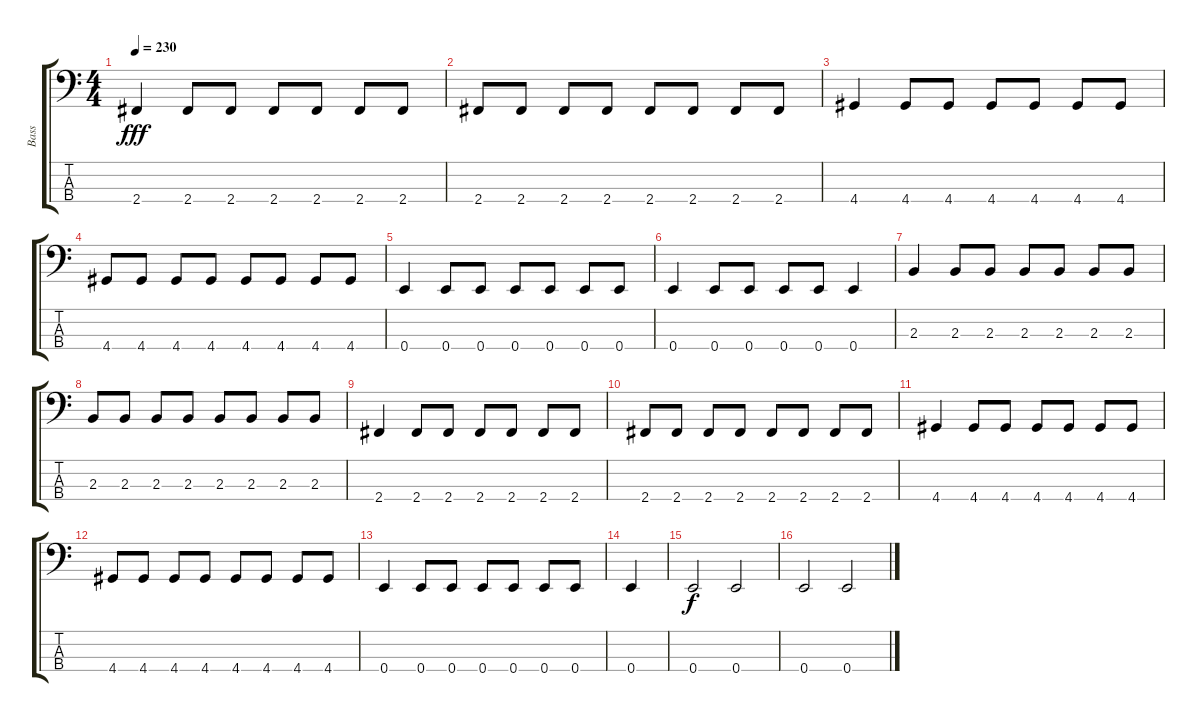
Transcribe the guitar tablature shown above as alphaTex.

\track ("Bass" "Bass") {instrument electricbasspick}
\staff {score tabs}
\tuning (G2 D2 A1 E1) {hide}
\ts (4 4)
\tempo 230
\clef f4
\ks c
2.4.4{dy fff} 2.4.8 2.4.8 2.4.8 2.4.8 2.4.8 2.4.8 |
2.4.8 2.4.8 2.4.8 2.4.8 2.4.8 2.4.8 2.4.8 2.4.8 |
4.4.4 4.4.8 4.4.8 4.4.8 4.4.8 4.4.8 4.4.8 |
4.4.8 4.4.8 4.4.8 4.4.8 4.4.8 4.4.8 4.4.8 4.4.8 |
0.4.4 0.4.8 0.4.8 0.4.8 0.4.8 0.4.8 0.4.8 |
0.4.4 0.4.8 0.4.8 0.4.8 0.4.8 0.4.4 |
2.3.4 2.3.8 2.3.8 2.3.8 2.3.8 2.3.8 2.3.8 |
2.3.8 2.3.8 2.3.8 2.3.8 2.3.8 2.3.8 2.3.8 2.3.8 |
2.4.4 2.4.8 2.4.8 2.4.8 2.4.8 2.4.8 2.4.8 |
2.4.8 2.4.8 2.4.8 2.4.8 2.4.8 2.4.8 2.4.8 2.4.8 |
4.4.4 4.4.8 4.4.8 4.4.8 4.4.8 4.4.8 4.4.8 |
4.4.8 4.4.8 4.4.8 4.4.8 4.4.8 4.4.8 4.4.8 4.4.8 |
0.4.4 0.4.8 0.4.8 0.4.8 0.4.8 0.4.8 0.4.8 |
0.4.4 |
0.4.2{dy f} 0.4.2 |
0.4.2 0.4.2
